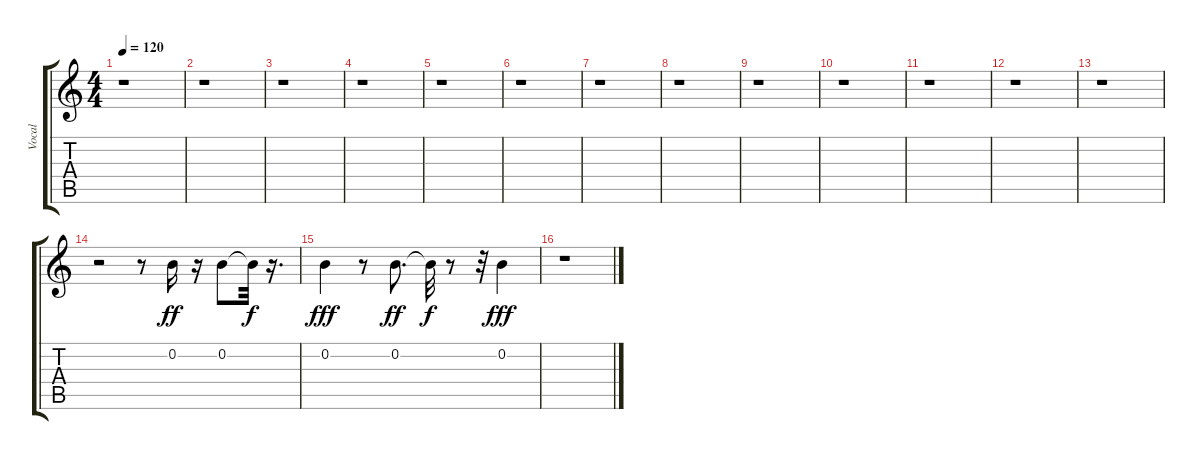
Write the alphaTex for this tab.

\track ("Vocal" "Vocal") {instrument electricguitarjazz}
\staff {score tabs}
\tuning (E4 B3 G3 D3 A2 E2) {hide}
\ts (4 4)
\tempo 120
\clef g2
\ks c
r.1{dy f} |
r.1 |
r.1 |
r.1 |
r.1 |
r.1 |
r.1 |
r.1 |
r.1 |
r.1 |
r.1 |
r.1 |
r.1 |
r.2 r.8 0.2.16{dy ff} r.16 0.2.8 0.2{t}.32{dy f} r.16{d} |
0.2.4{dy fff} r.8 0.2.8{d dy ff} 0.2{t}.32{dy f} r.8 r.32 0.2.4{dy fff} |
r.1
